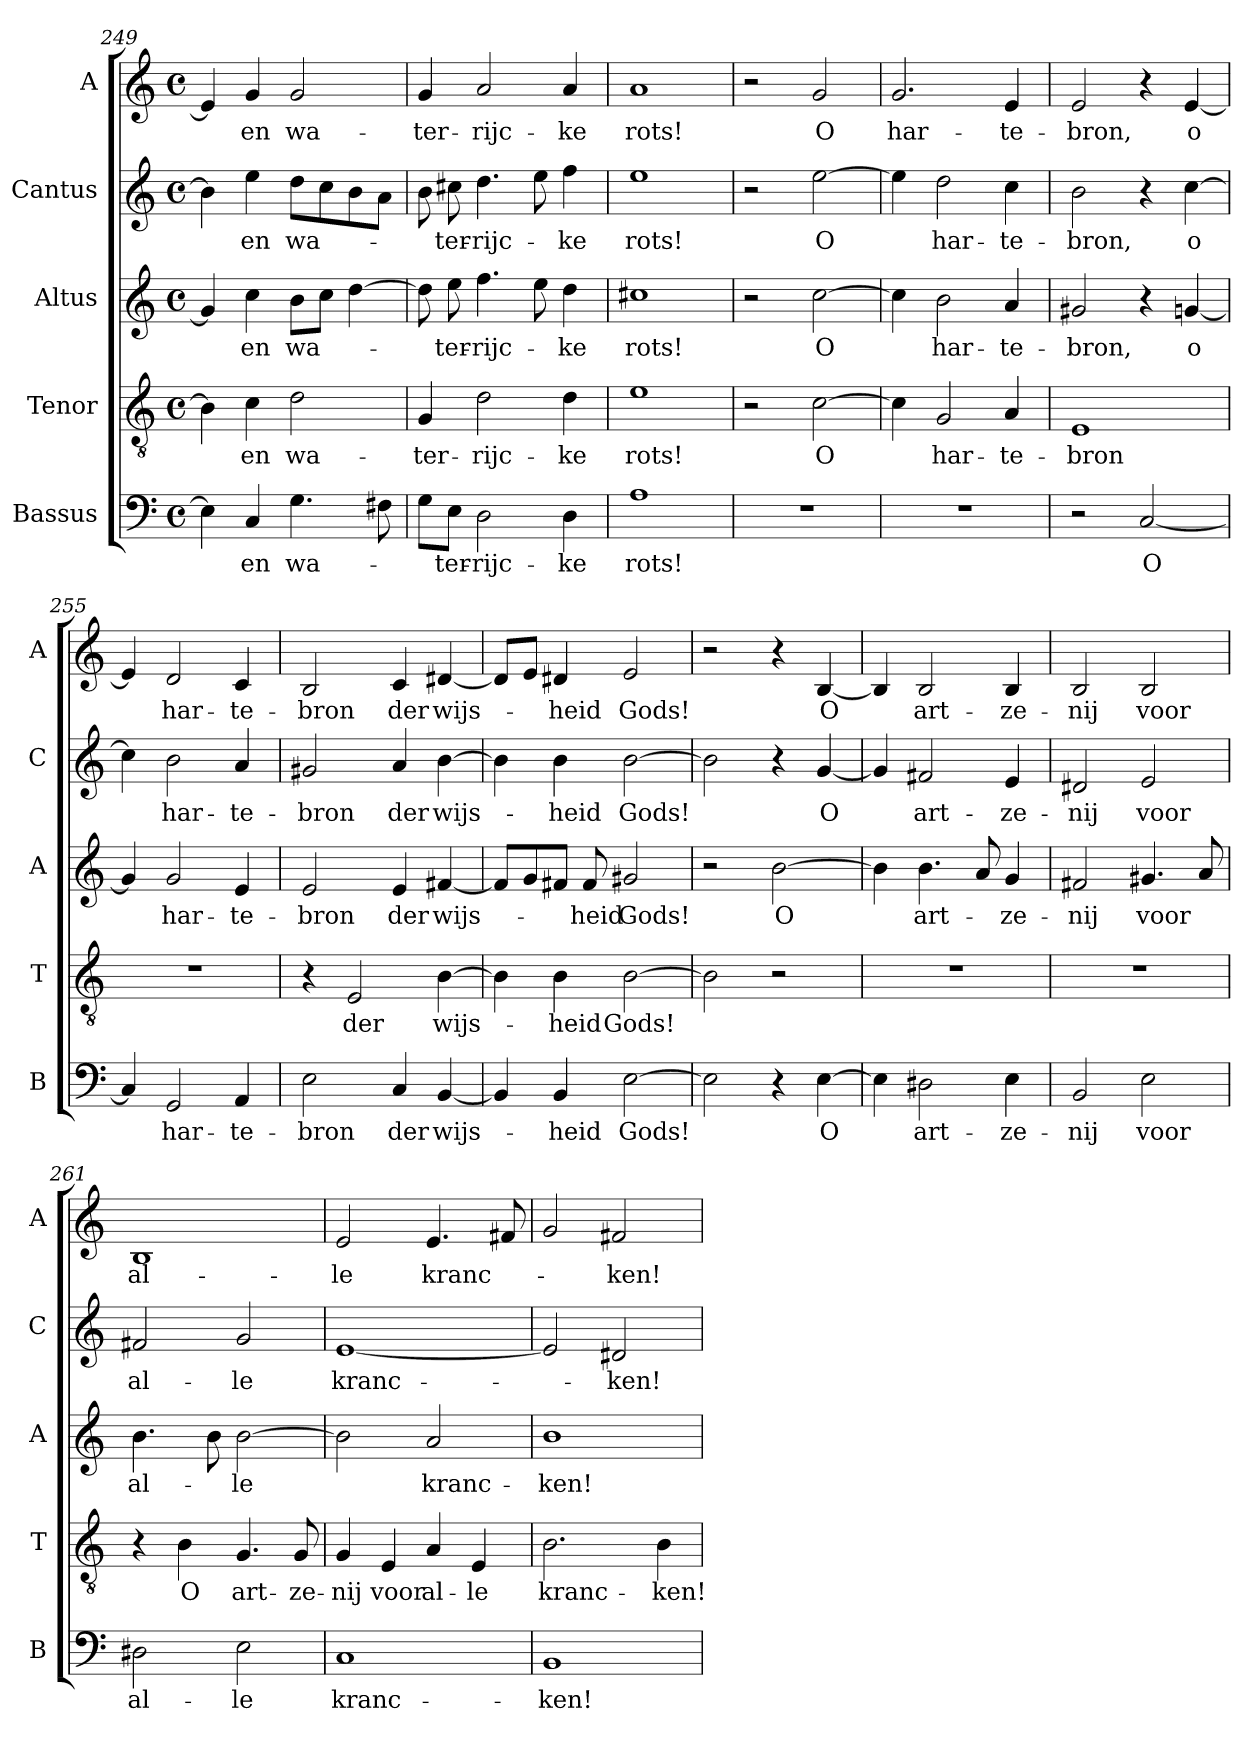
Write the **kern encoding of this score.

**kern	**text	**kern	**text	**kern	**text	**kern	**text	**kern	**text
*part5	*part5	*part4	*part4	*part3	*part3	*part2	*part2	*part1	*part1
*staff5	*staff5	*staff4	*staff4	*staff3	*staff3	*staff2	*staff2	*staff1	*staff1
*I"Bassus	*	*I"Tenor	*	*I"Altus	*	*I"Cantus	*	*I"A	*
*I'B	*	*I'T	*	*I'A	*	*I'C	*	*I'A	*
*clefF4	*	*clefGv2	*	*clefG2	*	*clefG2	*	*clefG2	*
*k[]	*	*k[]	*	*k[]	*	*k[]	*	*k[]	*
*C:	*	*C:	*	*C:	*	*C:	*	*C:	*
*M4/4	*	*M4/4	*	*M4/4	*	*M4/4	*	*M4/4	*
*met(c)	*	*met(c)	*	*met(c)	*	*met(c)	*	*met(c)	*
=249	=249	=249	=249	=249	=249	=249	=249	=249	=249
4E\]	.	4B\]	.	4g#/]	.	4b\]	.	4e/]	.
!	!LO:LY:b	!	!LO:LY:b	!	!LO:LY:b	!	!LO:LY:b	!	!LO:LY:b
4C/	en	4c\	en	4cc\	en	4ee\	en	4g/	en
!	!LO:LY:b	!	!LO:LY:b	!	!LO:LY:b	!	!LO:LY:b	!	!LO:LY:b
4.G\	wa-	2d\	wa-	8b\L	wa-	8dd\L	wa-	2g/	wa-
.	.	.	.	8cc\J	.	8cc\	.	.	.
.	.	.	.	[4dd\	.	8b\	.	.	.
8F#X\	.	.	.	.	.	8a\J	.	.	.
=250	=250	=250	=250	=250	=250	=250	=250	=250	=250
!	!	!	!LO:LY:b	!	!	!	!	!	!LO:LY:b
8G\L	.	4G/	-ter-	8dd\]	.	8b\	.	4g/	-ter-
!	!LO:LY:b	!	!	!	!LO:LY:b	!	!LO:LY:b	!	!
8E\J	-ter-	.	.	8ee\	-ter-	8cc#X\	-ter-	.	.
!	!LO:LY:b	!	!LO:LY:b	!	!LO:LY:b	!	!LO:LY:b	!	!LO:LY:b
2D\	-rijc-	2d\	-rijc-	4.ff\	-rijc-	4.dd\	-rijc-	2a/	-rijc-
.	.	.	.	8ee\	.	8ee\	.	.	.
!	!LO:LY:b	!	!LO:LY:b	!	!LO:LY:b	!	!LO:LY:b	!	!LO:LY:b
4D\	-ke	4d\	-ke	4dd\	-ke	4ff\	-ke	4a/	-ke
=251	=251	=251	=251	=251	=251	=251	=251	=251	=251
!	!LO:LY:b	!	!LO:LY:b	!	!LO:LY:b	!	!LO:LY:b	!	!LO:LY:b
1A	rots!	1e	rots!	1cc#X	rots!	1ee	rots!	1a	rots!
=252	=252	=252	=252	=252	=252	=252	=252	=252	=252
1r	.	2r	.	2r	.	2r	.	2r	.
!	!	!	!LO:LY:b	!	!LO:LY:b	!	!LO:LY:b	!	!LO:LY:b
.	.	[2c\	O	[2cc\	O	[2ee\	O	2g/	O
!!LO:LB:g=z
=253	=253	=253	=253	=253	=253	=253	=253	=253	=253
!	!	!	!	!	!	!	!	!	!LO:LY:b
1r	.	4c\]	.	4cc\]	.	4ee\]	.	2.g/	har-
!	!	!	!LO:LY:b	!	!LO:LY:b	!	!LO:LY:b	!	!
.	.	2G/	har-	2b\	har-	2dd\	har-	.	.
!	!	!	!LO:LY:b	!	!LO:LY:b	!	!LO:LY:b	!	!LO:LY:b
.	.	4A/	-te-	4a/	-te-	4cc\	-te-	4e/	-te-
=254	=254	=254	=254	=254	=254	=254	=254	=254	=254
!	!	!	!LO:LY:b	!	!LO:LY:b	!	!LO:LY:b	!	!LO:LY:b
2r	.	1E	-bron	2g#X/	-bron,	2b\	-bron,	2e/	-bron,
!	!LO:LY:b	!	!	!	!	!	!	!	!
[2C/	O	.	.	4r	.	4r	.	4r	.
!	!	!	!	!	!LO:LY:b	!	!LO:LY:b	!	!LO:LY:b
.	.	.	.	[4gn/	o	[4cc\	o	[4e/	o
=255	=255	=255	=255	=255	=255	=255	=255	=255	=255
4C/]	.	1r	.	4g/]	.	4cc\]	.	4e/]	.
!	!LO:LY:b	!	!	!	!LO:LY:b	!	!LO:LY:b	!	!LO:LY:b
2GG/	har-	.	.	2g/	har-	2b\	har-	2d/	har-
!	!LO:LY:b	!	!	!	!LO:LY:b	!	!LO:LY:b	!	!LO:LY:b
4AA/	-te-	.	.	4e/	-te-	4a/	-te-	4c/	-te-
=256	=256	=256	=256	=256	=256	=256	=256	=256	=256
!	!LO:LY:b	!	!	!	!LO:LY:b	!	!LO:LY:b	!	!LO:LY:b
2E\	-bron	4r	.	2e/	-bron	2g#X/	-bron	2B/	-bron
!	!	!	!LO:LY:b	!	!	!	!	!	!
.	.	2E/	der	.	.	.	.	.	.
!	!LO:LY:b	!	!	!	!LO:LY:b	!	!LO:LY:b	!	!LO:LY:b
4C/	der	.	.	4e/	der	4a/	der	4c/	der
!	!LO:LY:b	!	!LO:LY:b	!	!LO:LY:b	!	!LO:LY:b	!	!LO:LY:b
[4BB/	wijs-	[4B\	wijs-	[4f#X/	wijs-	[4b\	wijs-	[4d#X/	wijs-
=257	=257	=257	=257	=257	=257	=257	=257	=257	=257
4BB/]	.	4B\]	.	8f#/L]	.	4b\]	.	8d#/L]	.
.	.	.	.	8g/	.	.	.	8e/J	.
!	!LO:LY:b	!	!LO:LY:b	!	!	!	!LO:LY:b	!	!LO:LY:b
4BB/	-heid	4B\	-heid	8f#X/J	.	4b\	-heid	4d#X/	-heid
!	!	!	!	!	!LO:LY:b	!	!	!	!
.	.	.	.	8f#/	-heid	.	.	.	.
!	!LO:LY:b	!	!LO:LY:b	!	!LO:LY:b	!	!LO:LY:b	!	!LO:LY:b
[2E\	Gods!	[2B\	Gods!	2g#X/	Gods!	[2b\	Gods!	2e/	Gods!
=258	=258	=258	=258	=258	=258	=258	=258	=258	=258
2E\]	.	2B\]	.	2r	.	2b\]	.	2r	.
!	!	!	!	!	!LO:LY:b	!	!	!	!
4r	.	2r	.	[2b\	O	4r	.	4r	.
!	!LO:LY:b	!	!	!	!	!	!LO:LY:b	!	!LO:LY:b
[4E\	O	.	.	.	.	[4g/	O	[4B/	O
!!LO:LB:g=z
=259	=259	=259	=259	=259	=259	=259	=259	=259	=259
4E\]	.	1r	.	4b\]	.	4g/]	.	4B/]	.
!	!LO:LY:b	!	!	!	!LO:LY:b	!	!LO:LY:b	!	!LO:LY:b
2D#X\	art-	.	.	4.b\	art-	2f#X/	art-	2B/	art-
.	.	.	.	8a/	.	.	.	.	.
!	!LO:LY:b	!	!	!	!LO:LY:b	!	!LO:LY:b	!	!LO:LY:b
4E\	-ze-	.	.	4g/	-ze-	4e/	-ze-	4B/	-ze-
=260	=260	=260	=260	=260	=260	=260	=260	=260	=260
!	!LO:LY:b	!	!	!	!LO:LY:b	!	!LO:LY:b	!	!LO:LY:b
2BB/	-nij	1r	.	2f#X/	-nij	2d#X/	-nij	2B/	-nij
!	!LO:LY:b	!	!	!	!LO:LY:b	!	!LO:LY:b	!	!LO:LY:b
2E\	voor	.	.	4.g#X/	voor	2e/	voor	2B/	voor
.	.	.	.	8a/	.	.	.	.	.
=261	=261	=261	=261	=261	=261	=261	=261	=261	=261
!	!LO:LY:b	!	!	!	!LO:LY:b	!	!LO:LY:b	!	!LO:LY:b
2D#X\	al-	4r	.	4.b\	al-	2f#X/	al-	1B	al-
!	!	!	!LO:LY:b	!	!	!	!	!	!
.	.	4B\	O	.	.	.	.	.	.
.	.	.	.	8b\	.	.	.	.	.
!	!LO:LY:b	!	!LO:LY:b	!	!LO:LY:b	!	!LO:LY:b	!	!
2E\	-le	4.G/	art-	[2b\	-le	2g/	-le	.	.
!	!	!	!LO:LY:b	!	!	!	!	!	!
.	.	8G/	-ze-	.	.	.	.	.	.
=262	=262	=262	=262	=262	=262	=262	=262	=262	=262
!	!LO:LY:b	!	!LO:LY:b	!	!	!	!LO:LY:b	!	!LO:LY:b
1C	kranc-	4G/	-nij	2b\]	.	[1e	kranc-	2e/	-le
!	!	!	!LO:LY:b	!	!	!	!	!	!
.	.	4E/	voor	.	.	.	.	.	.
!	!	!	!LO:LY:b	!	!LO:LY:b	!	!	!	!LO:LY:b
.	.	4A/	al-	2a/	kranc-	.	.	4.e/	kranc-
!	!	!	!LO:LY:b	!	!	!	!	!	!
.	.	4E/	-le	.	.	.	.	.	.
.	.	.	.	.	.	.	.	8f#X/	.
=263	=263	=263	=263	=263	=263	=263	=263	=263	=263
!	!LO:LY:b	!	!LO:LY:b	!	!LO:LY:b	!	!	!	!
1BB	-ken!	2.B\	kranc-	1b	-ken!	2e/]	.	2g/	.
!	!	!	!	!	!	!	!LO:LY:b	!	!LO:LY:b
.	.	.	.	.	.	2d#X/	-ken!	2f#X/	-ken!
!	!	!	!LO:LY:b	!	!	!	!	!	!
.	.	4B\	-ken!	.	.	.	.	.	.
=	=	=	=	=	=	=	=	=	=
*-	*-	*-	*-	*-	*-	*-	*-	*-	*-
